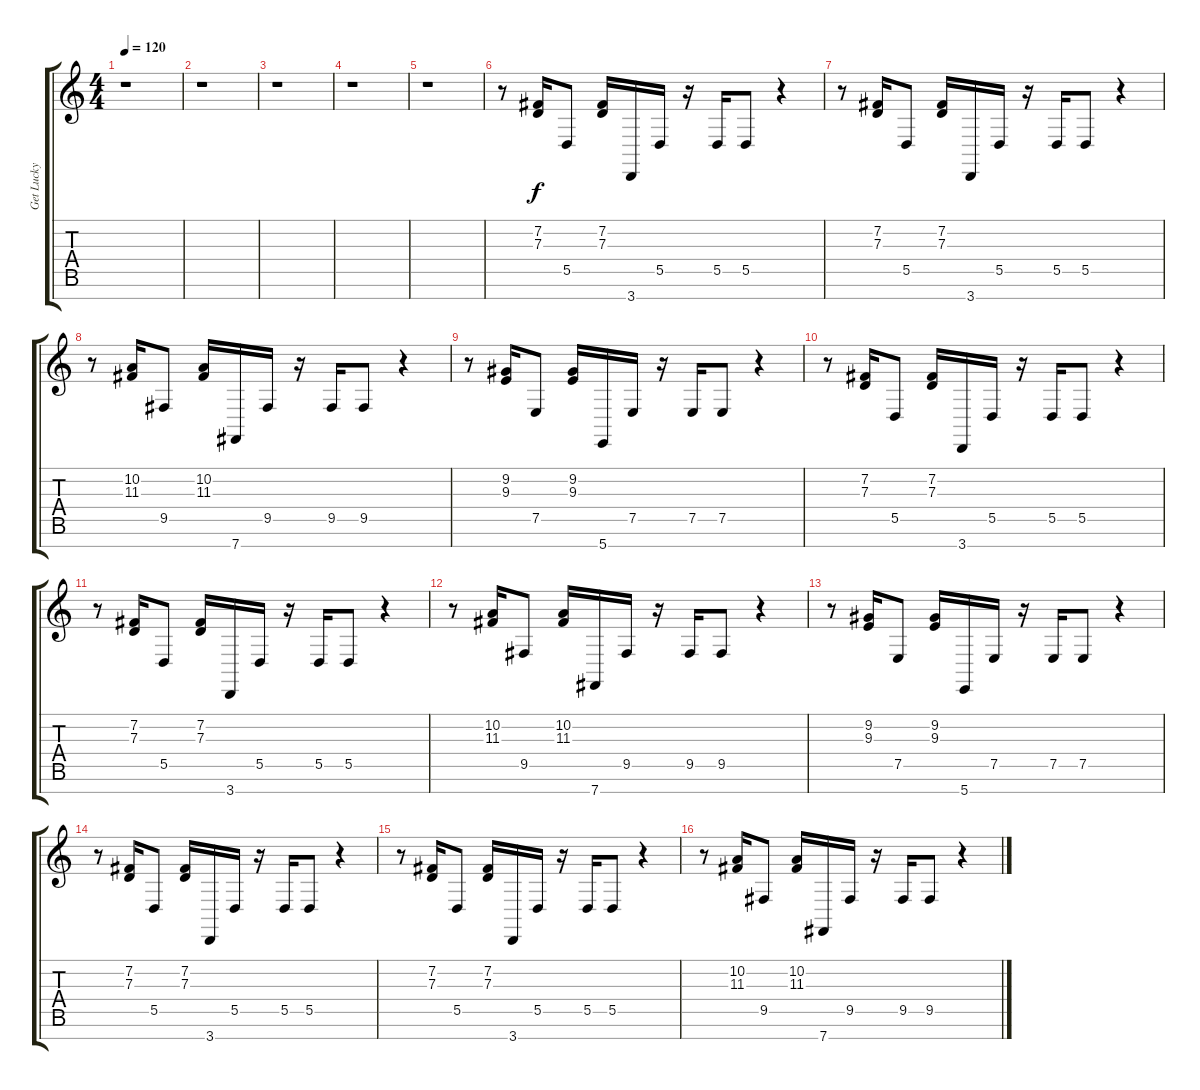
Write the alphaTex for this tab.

\track ("Get Lucky 1" "Get Lucky ") {instrument clavinet}
\staff {score tabs}
\tuning (E4 B3 G3 D3 A2 E2 B1) {hide}
\ts (4 4)
\tempo 120
\clef g2
\ks c
r.1{dy f} |
r.1 |
r.1 |
r.1 |
r.1 |
\section ("" "")
r.8 (7.2 7.3).16 5.5.8 (7.2 7.3).16 3.7.16 5.5.16 r.16 5.5.16 5.5.8 r.4 |
r.8 (7.2 7.3).16 5.5.8 (7.2 7.3).16 3.7.16 5.5.16 r.16 5.5.16 5.5.8 r.4 |
r.8 (10.2 11.3).16 9.5.8 (10.2 11.3).16 7.7.16 9.5.16 r.16 9.5.16 9.5.8 r.4 |
r.8 (9.2 9.3).16 7.5.8 (9.2 9.3).16 5.7.16 7.5.16 r.16 7.5.16 7.5.8 r.4 |
\section ("" "")
r.8 (7.2 7.3).16 5.5.8 (7.2 7.3).16 3.7.16 5.5.16 r.16 5.5.16 5.5.8 r.4 |
r.8 (7.2 7.3).16 5.5.8 (7.2 7.3).16 3.7.16 5.5.16 r.16 5.5.16 5.5.8 r.4 |
r.8 (10.2 11.3).16 9.5.8 (10.2 11.3).16 7.7.16 9.5.16 r.16 9.5.16 9.5.8 r.4 |
r.8 (9.2 9.3).16 7.5.8 (9.2 9.3).16 5.7.16 7.5.16 r.16 7.5.16 7.5.8 r.4 |
r.8 (7.2 7.3).16 5.5.8 (7.2 7.3).16 3.7.16 5.5.16 r.16 5.5.16 5.5.8 r.4 |
r.8 (7.2 7.3).16 5.5.8 (7.2 7.3).16 3.7.16 5.5.16 r.16 5.5.16 5.5.8 r.4 |
r.8 (10.2 11.3).16 9.5.8 (10.2 11.3).16 7.7.16 9.5.16 r.16 9.5.16 9.5.8 r.4
